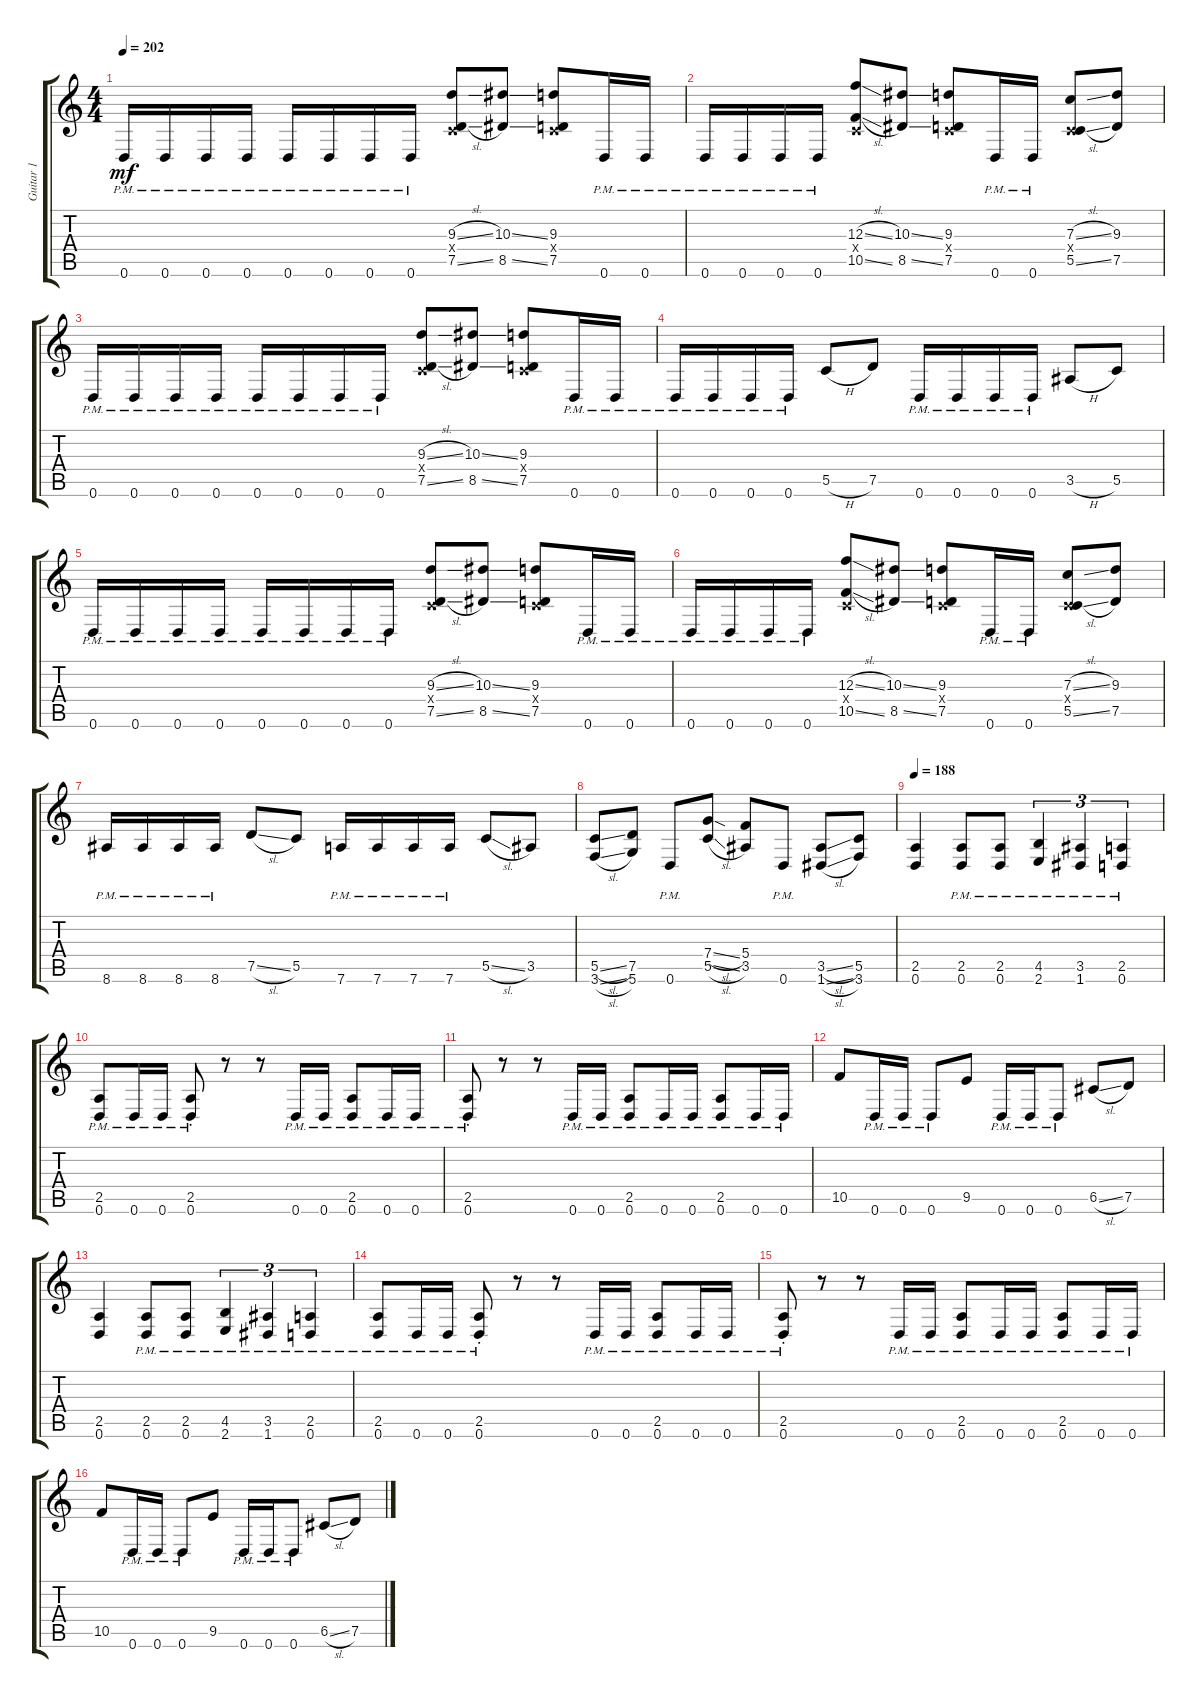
\track ("Guitar 1" "Guitar 1") {instrument distortionguitar}
\staff {score tabs}
\tuning (D4 A3 F3 C3 G2 D2) {hide}
\ts (4 4)
\tempo 202
\clef g2
\ks c
0.6{pm}.16{dy mf} 0.6{pm}.16 0.6{pm}.16 0.6{pm}.16 0.6{pm}.16 0.6{pm}.16 0.6{pm}.16 0.6{pm}.16 (9.3{sl} 0.4{x} 7.5{sl}).8 (10.3{ss} 8.5{ss}).8 (9.3 0.4{x} 7.5).8 0.6{pm}.16 0.6{pm}.16 |
0.6{pm}.16 0.6{pm}.16 0.6{pm}.16 0.6{pm}.16 (12.3{sl} 0.4{x} 10.5{sl}).8 (10.3{ss} 8.5{ss}).8 (9.3 0.4{x} 7.5).8 0.6{pm}.16 0.6{pm}.16 (7.3{sl} 0.4{x} 5.5{sl}).8 (9.3 7.5).8 |
0.6{pm}.16 0.6{pm}.16 0.6{pm}.16 0.6{pm}.16 0.6{pm}.16 0.6{pm}.16 0.6{pm}.16 0.6{pm}.16 (9.3{sl} 0.4{x} 7.5{sl}).8 (10.3{ss} 8.5{ss}).8 (9.3 0.4{x} 7.5).8 0.6{pm}.16 0.6{pm}.16 |
0.6{pm}.16 0.6{pm}.16 0.6{pm}.16 0.6{pm}.16 5.5{h}.8 7.5.8 0.6{pm}.16 0.6{pm}.16 0.6{pm}.16 0.6{pm}.16 3.5{h}.8 5.5.8 |
0.6{pm}.16 0.6{pm}.16 0.6{pm}.16 0.6{pm}.16 0.6{pm}.16 0.6{pm}.16 0.6{pm}.16 0.6{pm}.16 (9.3{sl} 0.4{x} 7.5{sl}).8 (10.3{ss} 8.5{ss}).8 (9.3 0.4{x} 7.5).8 0.6{pm}.16 0.6{pm}.16 |
0.6{pm}.16 0.6{pm}.16 0.6{pm}.16 0.6{pm}.16 (12.3{sl} 0.4{x} 10.5{sl}).8 (10.3{ss} 8.5{ss}).8 (9.3 0.4{x} 7.5).8 0.6{pm}.16 0.6{pm}.16 (7.3{sl} 0.4{x} 5.5{sl}).8 (9.3 7.5).8 |
8.6{pm}.16 8.6{pm}.16 8.6{pm}.16 8.6{pm}.16 7.5{sl}.8 5.5.8 7.6{pm}.16 7.6{pm}.16 7.6{pm}.16 7.6{pm}.16 5.5{sl}.8 3.5.8 |
(5.5{sl} 3.6{sl}).8 (7.5 5.6).8 0.6{pm}.8 (7.4{sl} 5.5{sl}).8 (5.4 3.5).8 0.6{pm}.8 (3.5{sl} 1.6{sl}).8 (5.5 3.6).8 |
\tempo 188
(2.5 0.6).4 (2.5{pm} 0.6{pm}).8 (2.5{pm} 0.6{pm}).8 (4.5{pm} 2.6{pm}).4{tu (3 2)} (3.5{pm} 1.6{pm}).4{tu (3 2)} (2.5{pm} 0.6{pm}).4{tu (3 2)} |
(2.5{pm} 0.6{pm}).8 0.6{pm}.16 0.6{pm}.16 (2.5{pm st} 0.6{pm st}).8 r.8 r.8 0.6{pm}.16 0.6{pm}.16 (2.5{pm} 0.6{pm}).8 0.6{pm}.16 0.6{pm}.16 |
(2.5{pm st} 0.6{pm st}).8 r.8 r.8 0.6{pm}.16 0.6{pm}.16 (2.5{pm} 0.6{pm}).8 0.6{pm}.16 0.6{pm}.16 (2.5{pm} 0.6{pm}).8 0.6{pm}.16 0.6{pm}.16 |
10.5.8 0.6{pm}.16 0.6{pm}.16 0.6{pm}.8 9.5.8 0.6{pm}.16 0.6{pm}.16 0.6{pm}.8 6.5{sl}.8 7.5.8 |
(2.5 0.6).4 (2.5{pm} 0.6{pm}).8 (2.5{pm} 0.6{pm}).8 (4.5{pm} 2.6{pm}).4{tu (3 2)} (3.5{pm} 1.6{pm}).4{tu (3 2)} (2.5{pm} 0.6{pm}).4{tu (3 2)} |
(2.5{pm} 0.6{pm}).8 0.6{pm}.16 0.6{pm}.16 (2.5{pm st} 0.6{pm st}).8 r.8 r.8 0.6{pm}.16 0.6{pm}.16 (2.5{pm} 0.6{pm}).8 0.6{pm}.16 0.6{pm}.16 |
(2.5{pm st} 0.6{pm st}).8 r.8 r.8 0.6{pm}.16 0.6{pm}.16 (2.5{pm} 0.6{pm}).8 0.6{pm}.16 0.6{pm}.16 (2.5{pm} 0.6{pm}).8 0.6{pm}.16 0.6{pm}.16 |
10.5.8 0.6{pm}.16 0.6{pm}.16 0.6{pm}.8 9.5.8 0.6{pm}.16 0.6{pm}.16 0.6{pm}.8 6.5{sl}.8 7.5.8
